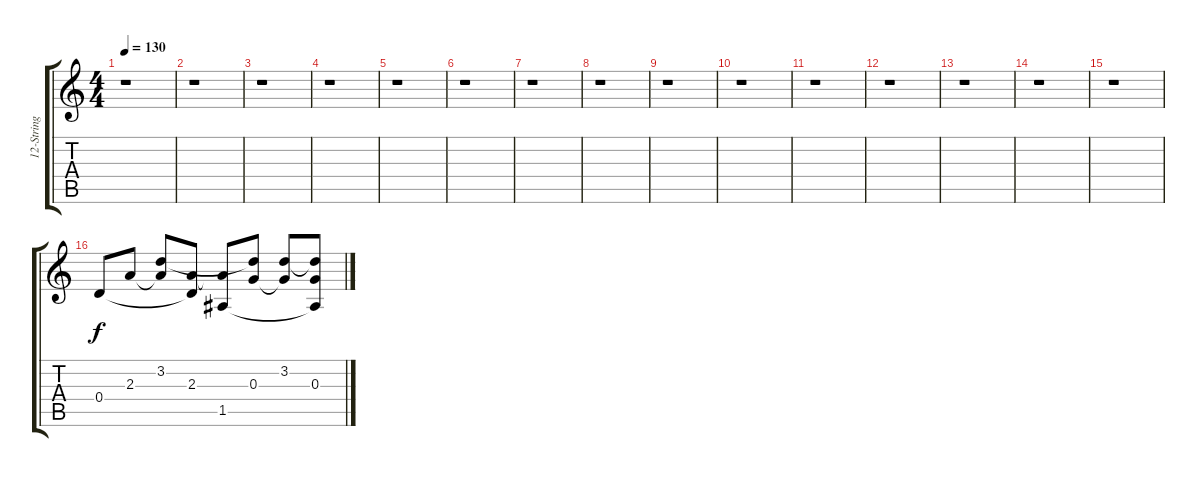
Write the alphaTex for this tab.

\track ("12-String Electric" "12-String ") {instrument distortionguitar}
\staff {score tabs}
\tuning (E4 B3 G3 D3 A2 E2) {hide}
\ts (4 4)
\tempo 130
\clef g2
\ks c
r.1{dy f} |
r.1 |
r.1 |
r.1 |
r.1 |
r.1 |
r.1 |
r.1 |
r.1 |
r.1 |
r.1 |
r.1 |
r.1 |
r.1 |
r.1 |
0.4.8{balance 11} 2.3.8 (3.2 2.3{t}).8 (2.3 0.4{t}).8 (2.3{t} 1.5).8 (3.2{t} 0.3).8 (3.2 0.3{t}).8 (3.2{t} 0.3 1.5{t}).8
